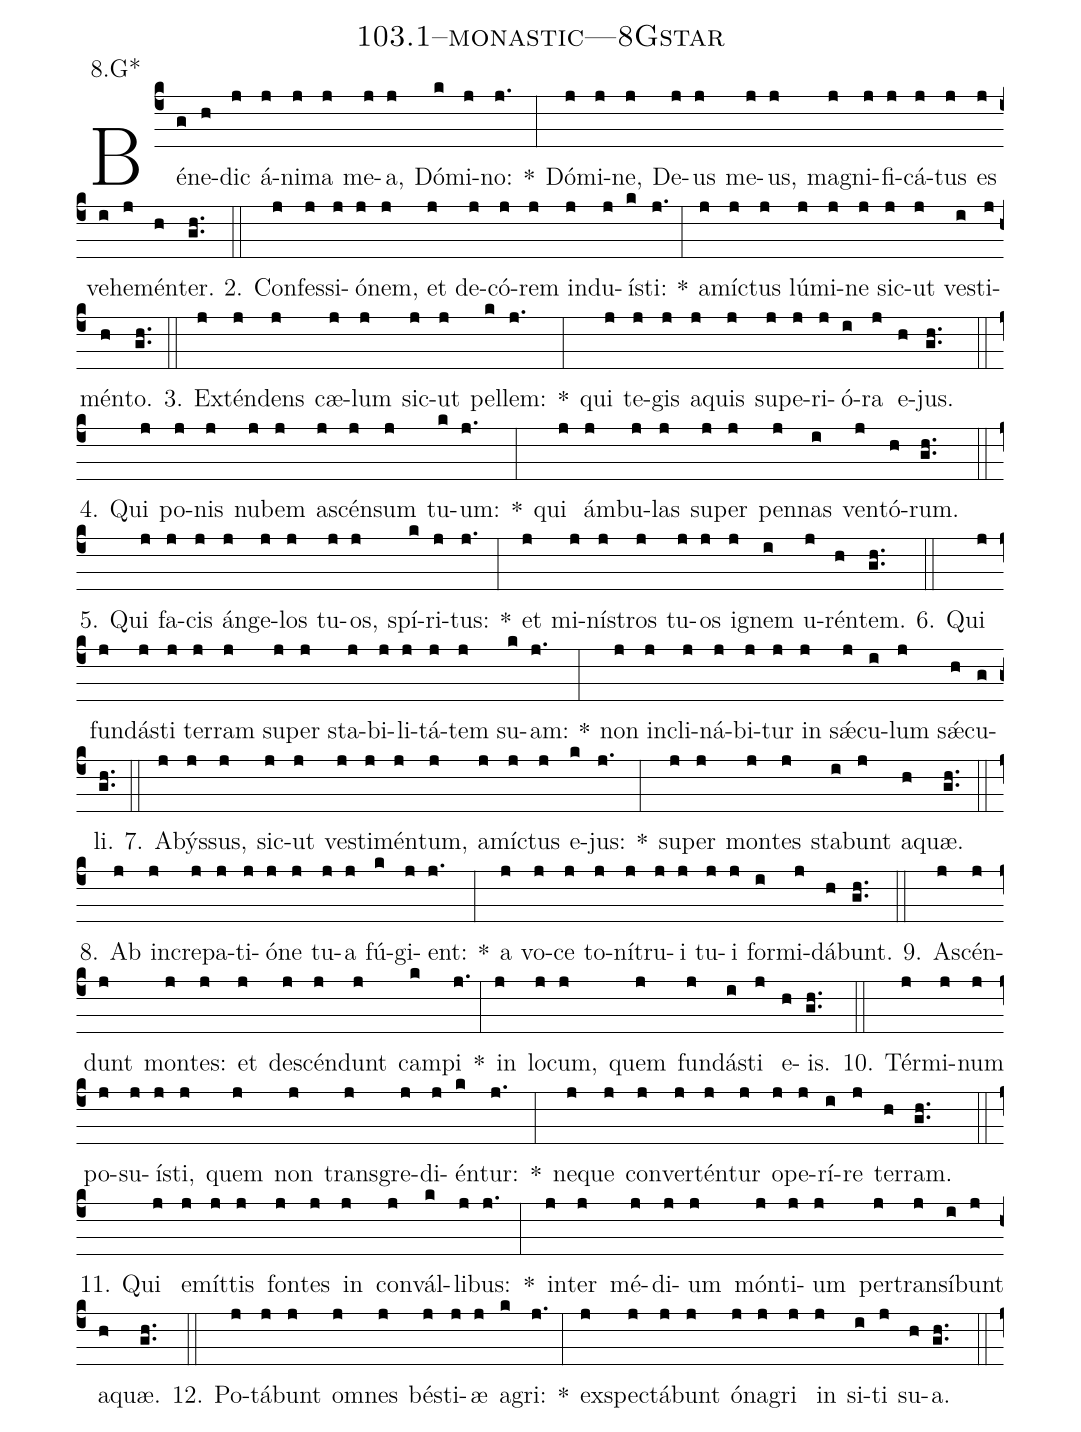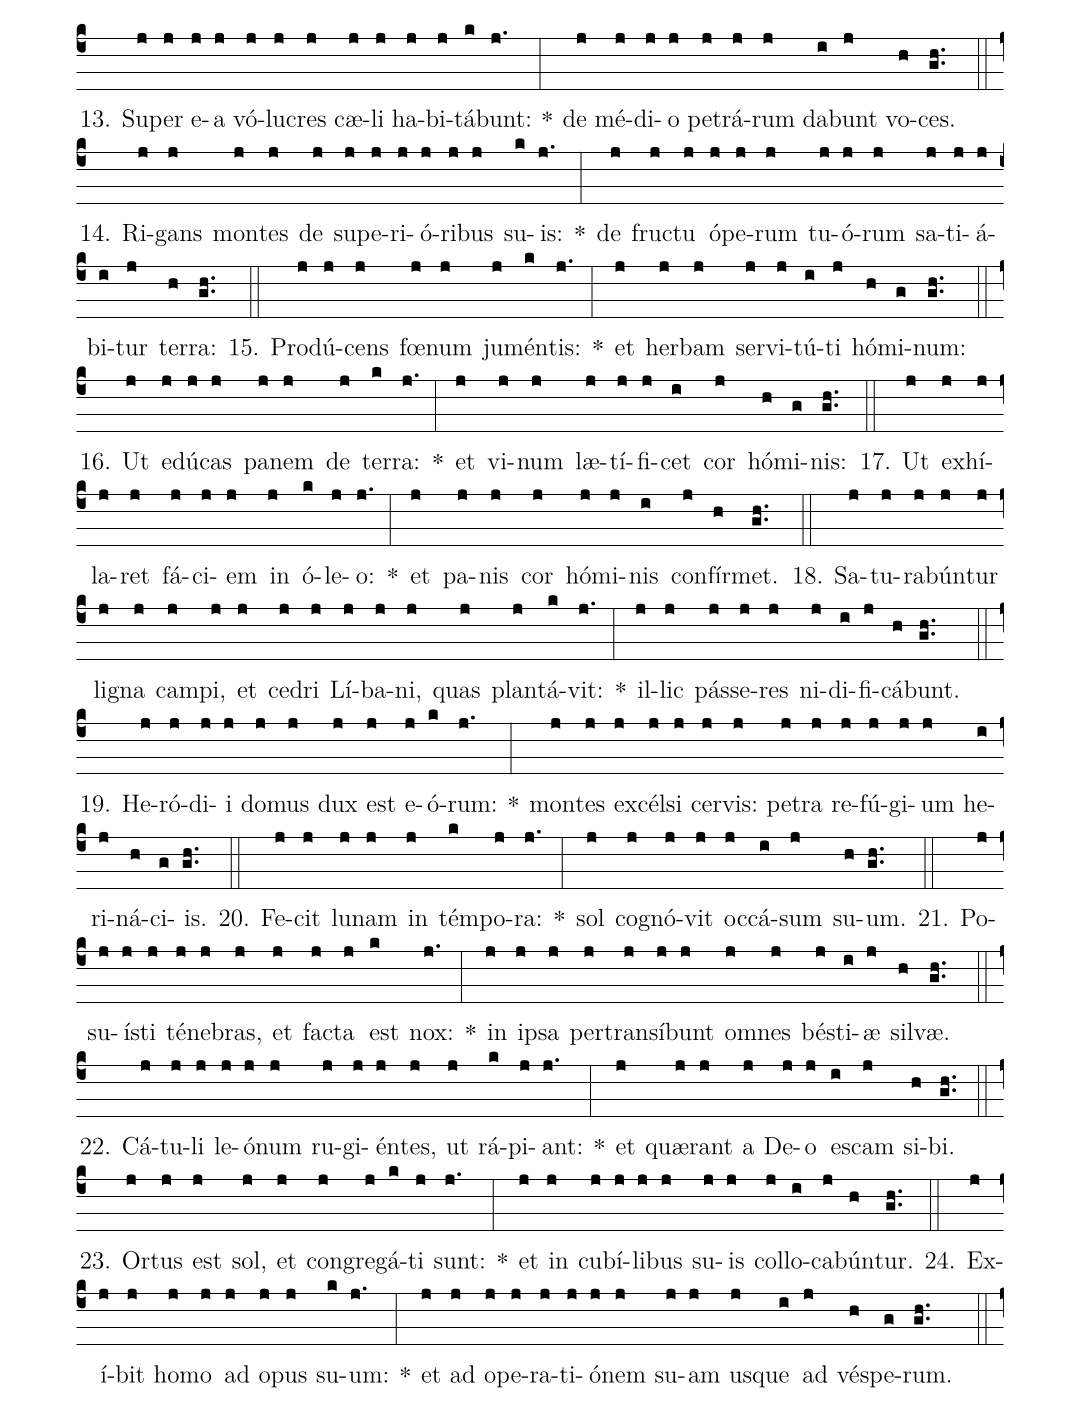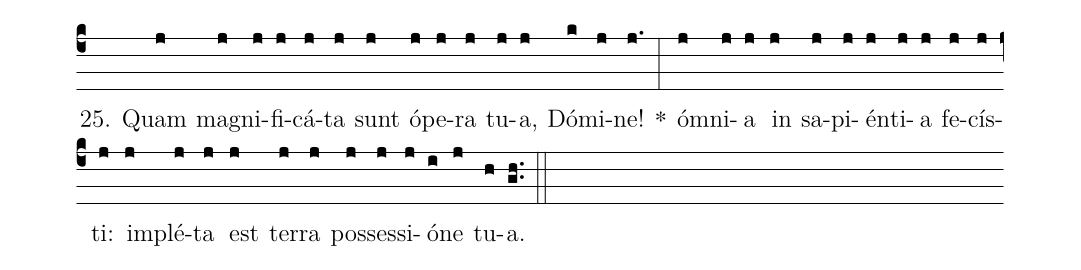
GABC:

name: 103.1--monastic---8Gstar;
annotation: 8.G*;
%%
(c4)Bé(g)ne(h)dic(j) á(j)ni(j)ma(j) me(j)a,(j) Dó(k)mi(j)no:(j.) *(:) Dó(j)mi(j)ne,(j) De(j)us(j) me(j)us,(j) ma(j)gni(j)fi(j)cá(j)tus(j) es(j) ve(i)he(j)mén(h)ter.(gh..) (::)
2. Con(j)fes(j)si(j)ó(j)nem,(j) et(j) de(j)có(j)rem(j) ind(j)u(j)ís(k)ti:(j.) *(:) a(j)míc(j)tus(j) lú(j)mi(j)ne(j) sic(j)ut(j) ves(i)ti(j)mén(h)to.(gh..) (::)
3. Ex(j)tén(j)dens(j) cæ(j)lum(j) sic(j)ut(j) pel(k)lem:(j.) *(:) qui(j) te(j)gis(j) a(j)quis(j) su(j)pe(j)ri(j)ó(i)ra(j) e(h)jus.(gh..) (::)
4. Qui(j) po(j)nis(j) nu(j)bem(j) a(j)scén(j)sum(j) tu(k)um:(j.) *(:) qui(j) ám(j)bu(j)las(j) su(j)per(j) pen(j)nas(i) ven(j)tó(h)rum.(gh..) (::)
5. Qui(j) fa(j)cis(j) án(j)ge(j)los(j) tu(j)os,(j) spí(k)ri(j)tus:(j.) *(:) et(j) mi(j)nís(j)tros(j) tu(j)os(j) i(j)gnem(i) u(j)rén(h)tem.(gh..) (::)
6. Qui(j) fun(j)dás(j)ti(j) ter(j)ram(j) su(j)per(j) sta(j)bi(j)li(j)tá(j)tem(j) su(k)am:(j.) *(:) non(j) in(j)cli(j)ná(j)bi(j)tur(j) in(j) sǽ(j)cu(i)lum(j) sǽ(h)cu(g)li.(gh..) (::)
7. A(j)býs(j)sus,(j) sic(j)ut(j) ves(j)ti(j)mén(j)tum,(j) a(j)míc(j)tus(j) e(k)jus:(j.) *(:) su(j)per(j) mon(j)tes(j) sta(i)bunt(j) a(h)quæ.(gh..) (::)
8. Ab(j) in(j)cre(j)pa(j)ti(j)ó(j)ne(j) tu(j)a(j) fú(k)gi(j)ent:(j.) *(:) a(j) vo(j)ce(j) to(j)ní(j)tru(j)i(j) tu(j)i(j) for(i)mi(j)dá(h)bunt.(gh..) (::)
9. A(j)scén(j)dunt(j) mon(j)tes:(j) et(j) de(j)scén(j)dunt(j) cam(k)pi(j.) *(:) in(j) lo(j)cum,(j) quem(j) fun(j)dás(i)ti(j) e(h)is.(gh..) (::)
10. Tér(j)mi(j)num(j) po(j)su(j)ís(j)ti,(j) quem(j) non(j) trans(j)gre(j)di(j)én(k)tur:(j.) *(:) ne(j)que(j) con(j)ver(j)tén(j)tur(j) o(j)pe(j)rí(i)re(j) ter(h)ram.(gh..) (::)
11. Qui(j) e(j)mít(j)tis(j) fon(j)tes(j) in(j) con(j)vál(k)li(j)bus:(j.) *(:) in(j)ter(j) mé(j)di(j)um(j) món(j)ti(j)um(j) per(j)trans(j)í(i)bunt(j) a(h)quæ.(gh..) (::)
12. Po(j)tá(j)bunt(j) om(j)nes(j) bés(j)ti(j)æ(j) a(k)gri:(j.) *(:) ex(j)spec(j)tá(j)bunt(j) ó(j)na(j)gri(j) in(j) si(i)ti(j) su(h)a.(gh..) (::)
13. Su(j)per(j) e(j)a(j) vó(j)lu(j)cres(j) cæ(j)li(j) ha(j)bi(j)tá(k)bunt:(j.) *(:) de(j) mé(j)di(j)o(j) pe(j)trá(j)rum(j) da(i)bunt(j) vo(h)ces.(gh..) (::)
14. Ri(j)gans(j) mon(j)tes(j) de(j) su(j)pe(j)ri(j)ó(j)ri(j)bus(j) su(k)is:(j.) *(:) de(j) fruc(j)tu(j) ó(j)pe(j)rum(j) tu(j)ó(j)rum(j) sa(j)ti(j)á(j)bi(i)tur(j) ter(h)ra:(gh..) (::)
15. Pro(j)dú(j)cens(j) fœ(j)num(j) ju(j)mén(k)tis:(j.) *(:) et(j) her(j)bam(j) ser(j)vi(j)tú(i)ti(j) hó(h)mi(g)num:(gh..) (::)
16. Ut(j) e(j)dú(j)cas(j) pa(j)nem(j) de(j) ter(k)ra:(j.) *(:) et(j) vi(j)num(j) læ(j)tí(j)fi(j)cet(i) cor(j) hó(h)mi(g)nis:(gh..) (::)
17. Ut(j) ex(j)hí(j)la(j)ret(j) fá(j)ci(j)em(j) in(j) ó(k)le(j)o:(j.) *(:) et(j) pa(j)nis(j) cor(j) hó(j)mi(j)nis(i) con(j)fír(h)met.(gh..) (::)
18. Sa(j)tu(j)ra(j)bún(j)tur(j) li(j)gna(j) cam(j)pi,(j) et(j) ce(j)dri(j) Lí(j)ba(j)ni,(j) quas(j) plan(j)tá(k)vit:(j.) *(:) il(j)lic(j) pás(j)se(j)res(j) ni(j)di(i)fi(j)cá(h)bunt.(gh..) (::)
19. He(j)ró(j)di(j)i(j) do(j)mus(j) dux(j) est(j) e(j)ó(k)rum:(j.) *(:) mon(j)tes(j) ex(j)cél(j)si(j) cer(j)vis:(j) pe(j)tra(j) re(j)fú(j)gi(j)um(j) he(i)ri(j)ná(h)ci(g)is.(gh..) (::)
20. Fe(j)cit(j) lu(j)nam(j) in(j) tém(k)po(j)ra:(j.) *(:) sol(j) co(j)gnó(j)vit(j) oc(j)cá(i)sum(j) su(h)um.(gh..) (::)
21. Po(j)su(j)ís(j)ti(j) té(j)ne(j)bras,(j) et(j) fac(j)ta(j) est(k) nox:(j.) *(:) in(j) ip(j)sa(j) per(j)trans(j)í(j)bunt(j) om(j)nes(j) bés(j)ti(i)æ(j) sil(h)væ.(gh..) (::)
22. Cá(j)tu(j)li(j) le(j)ó(j)num(j) ru(j)gi(j)én(j)tes,(j) ut(j) rá(k)pi(j)ant:(j.) *(:) et(j) quæ(j)rant(j) a(j) De(j)o(j) es(i)cam(j) si(h)bi.(gh..) (::)
23. Or(j)tus(j) est(j) sol,(j) et(j) con(j)gre(j)gá(k)ti(j) sunt:(j.) *(:) et(j) in(j) cu(j)bí(j)li(j)bus(j) su(j)is(j) col(j)lo(i)ca(j)bún(h)tur.(gh..) (::)
24. Ex(j)í(j)bit(j) ho(j)mo(j) ad(j) o(j)pus(j) su(k)um:(j.) *(:) et(j) ad(j) o(j)pe(j)ra(j)ti(j)ó(j)nem(j) su(j)am(j) us(j)que(i) ad(j) vés(h)pe(g)rum.(gh..) (::)
25. Quam(j) ma(j)gni(j)fi(j)cá(j)ta(j) sunt(j) ó(j)pe(j)ra(j) tu(j)a,(j) Dó(k)mi(j)ne!(j.) *(:) óm(j)ni(j)a(j) in(j) sa(j)pi(j)én(j)ti(j)a(j) fe(j)cís(j)ti:(j) im(j)plé(j)ta(j) est(j) ter(j)ra(j) pos(j)ses(j)si(j)ó(i)ne(j) tu(h)a.(gh..) (::)
